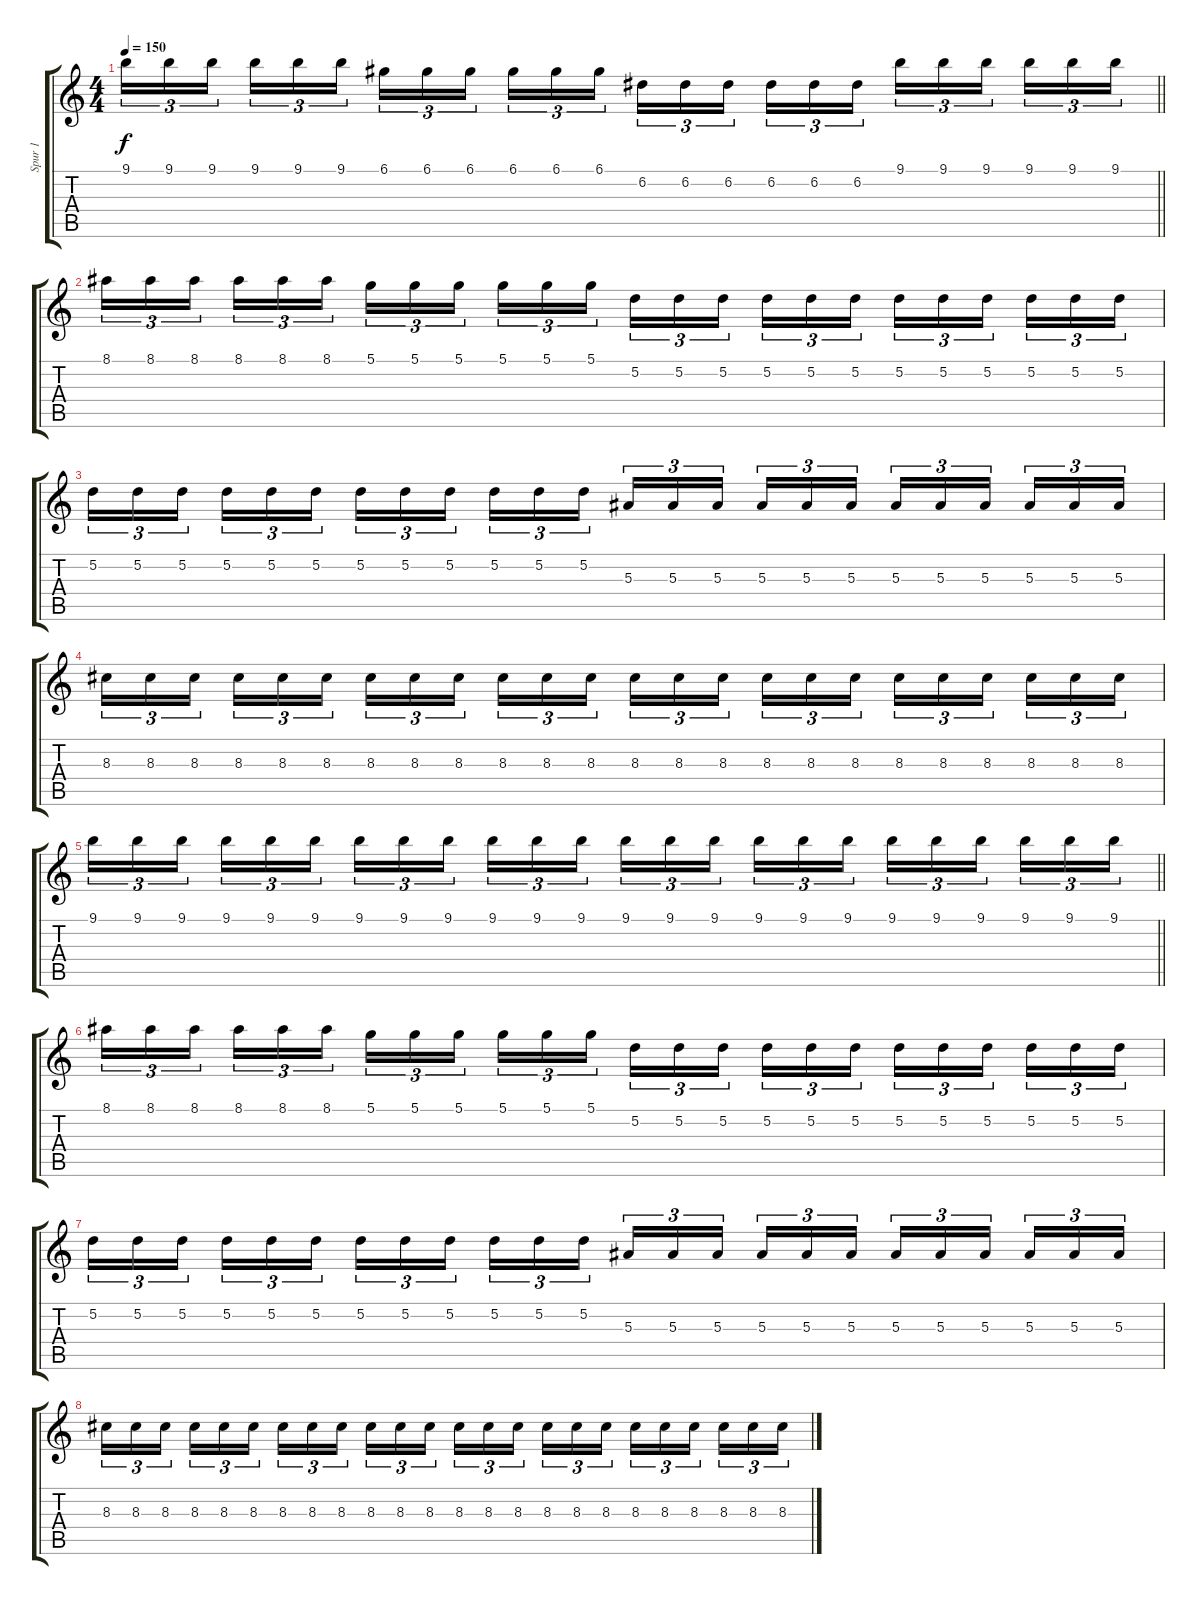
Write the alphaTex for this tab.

\track ("Spur 1" "Spur 1") {instrument distortionguitar}
\staff {score tabs}
\tuning (D4 A3 F3 C3 G2 D2) {hide}
\ts (4 4)
\tempo 150
\clef g2
\barLineRight lightlight
\ks c
9.1.16{tu (3 2) dy f} 9.1.16{tu (3 2)} 9.1.16{tu (3 2) beam splitsecondary} 9.1.16{tu (3 2)} 9.1.16{tu (3 2)} 9.1.16{tu (3 2)} 6.1.16{tu (3 2)} 6.1.16{tu (3 2)} 6.1.16{tu (3 2) beam splitsecondary} 6.1.16{tu (3 2)} 6.1.16{tu (3 2)} 6.1.16{tu (3 2)} 6.2.16{tu (3 2)} 6.2.16{tu (3 2)} 6.2.16{tu (3 2) beam splitsecondary} 6.2.16{tu (3 2)} 6.2.16{tu (3 2)} 6.2.16{tu (3 2)} 9.1.16{tu (3 2)} 9.1.16{tu (3 2)} 9.1.16{tu (3 2) beam splitsecondary} 9.1.16{tu (3 2)} 9.1.16{tu (3 2)} 9.1.16{tu (3 2)} |
8.1.16{tu (3 2)} 8.1.16{tu (3 2)} 8.1.16{tu (3 2) beam splitsecondary} 8.1.16{tu (3 2)} 8.1.16{tu (3 2)} 8.1.16{tu (3 2)} 5.1.16{tu (3 2)} 5.1.16{tu (3 2)} 5.1.16{tu (3 2) beam splitsecondary} 5.1.16{tu (3 2)} 5.1.16{tu (3 2)} 5.1.16{tu (3 2)} 5.2.16{tu (3 2)} 5.2.16{tu (3 2)} 5.2.16{tu (3 2) beam splitsecondary} 5.2.16{tu (3 2)} 5.2.16{tu (3 2)} 5.2.16{tu (3 2)} 5.2.16{tu (3 2)} 5.2.16{tu (3 2)} 5.2.16{tu (3 2) beam splitsecondary} 5.2.16{tu (3 2)} 5.2.16{tu (3 2)} 5.2.16{tu (3 2)} |
5.2.16{tu (3 2)} 5.2.16{tu (3 2)} 5.2.16{tu (3 2) beam splitsecondary} 5.2.16{tu (3 2)} 5.2.16{tu (3 2)} 5.2.16{tu (3 2)} 5.2.16{tu (3 2)} 5.2.16{tu (3 2)} 5.2.16{tu (3 2) beam splitsecondary} 5.2.16{tu (3 2)} 5.2.16{tu (3 2)} 5.2.16{tu (3 2)} 5.3.16{tu (3 2)} 5.3.16{tu (3 2)} 5.3.16{tu (3 2) beam splitsecondary} 5.3.16{tu (3 2)} 5.3.16{tu (3 2)} 5.3.16{tu (3 2)} 5.3.16{tu (3 2)} 5.3.16{tu (3 2)} 5.3.16{tu (3 2) beam splitsecondary} 5.3.16{tu (3 2)} 5.3.16{tu (3 2)} 5.3.16{tu (3 2)} |
8.3.16{tu (3 2)} 8.3.16{tu (3 2)} 8.3.16{tu (3 2) beam splitsecondary} 8.3.16{tu (3 2)} 8.3.16{tu (3 2)} 8.3.16{tu (3 2)} 8.3.16{tu (3 2)} 8.3.16{tu (3 2)} 8.3.16{tu (3 2) beam splitsecondary} 8.3.16{tu (3 2)} 8.3.16{tu (3 2)} 8.3.16{tu (3 2)} 8.3.16{tu (3 2)} 8.3.16{tu (3 2)} 8.3.16{tu (3 2) beam splitsecondary} 8.3.16{tu (3 2)} 8.3.16{tu (3 2)} 8.3.16{tu (3 2)} 8.3.16{tu (3 2)} 8.3.16{tu (3 2)} 8.3.16{tu (3 2) beam splitsecondary} 8.3.16{tu (3 2)} 8.3.16{tu (3 2)} 8.3.16{tu (3 2)} |
\barLineRight lightlight
9.1.16{tu (3 2)} 9.1.16{tu (3 2)} 9.1.16{tu (3 2) beam splitsecondary} 9.1.16{tu (3 2)} 9.1.16{tu (3 2)} 9.1.16{tu (3 2)} 9.1.16{tu (3 2)} 9.1.16{tu (3 2)} 9.1.16{tu (3 2) beam splitsecondary} 9.1.16{tu (3 2)} 9.1.16{tu (3 2)} 9.1.16{tu (3 2)} 9.1.16{tu (3 2)} 9.1.16{tu (3 2)} 9.1.16{tu (3 2) beam splitsecondary} 9.1.16{tu (3 2)} 9.1.16{tu (3 2)} 9.1.16{tu (3 2)} 9.1.16{tu (3 2)} 9.1.16{tu (3 2)} 9.1.16{tu (3 2) beam splitsecondary} 9.1.16{tu (3 2)} 9.1.16{tu (3 2)} 9.1.16{tu (3 2)} |
8.1.16{tu (3 2)} 8.1.16{tu (3 2)} 8.1.16{tu (3 2) beam splitsecondary} 8.1.16{tu (3 2)} 8.1.16{tu (3 2)} 8.1.16{tu (3 2)} 5.1.16{tu (3 2)} 5.1.16{tu (3 2)} 5.1.16{tu (3 2) beam splitsecondary} 5.1.16{tu (3 2)} 5.1.16{tu (3 2)} 5.1.16{tu (3 2)} 5.2.16{tu (3 2)} 5.2.16{tu (3 2)} 5.2.16{tu (3 2) beam splitsecondary} 5.2.16{tu (3 2)} 5.2.16{tu (3 2)} 5.2.16{tu (3 2)} 5.2.16{tu (3 2)} 5.2.16{tu (3 2)} 5.2.16{tu (3 2) beam splitsecondary} 5.2.16{tu (3 2)} 5.2.16{tu (3 2)} 5.2.16{tu (3 2)} |
5.2.16{tu (3 2)} 5.2.16{tu (3 2)} 5.2.16{tu (3 2) beam splitsecondary} 5.2.16{tu (3 2)} 5.2.16{tu (3 2)} 5.2.16{tu (3 2)} 5.2.16{tu (3 2)} 5.2.16{tu (3 2)} 5.2.16{tu (3 2) beam splitsecondary} 5.2.16{tu (3 2)} 5.2.16{tu (3 2)} 5.2.16{tu (3 2)} 5.3.16{tu (3 2)} 5.3.16{tu (3 2)} 5.3.16{tu (3 2) beam splitsecondary} 5.3.16{tu (3 2)} 5.3.16{tu (3 2)} 5.3.16{tu (3 2)} 5.3.16{tu (3 2)} 5.3.16{tu (3 2)} 5.3.16{tu (3 2) beam splitsecondary} 5.3.16{tu (3 2)} 5.3.16{tu (3 2)} 5.3.16{tu (3 2)} |
8.3.16{tu (3 2)} 8.3.16{tu (3 2)} 8.3.16{tu (3 2) beam splitsecondary} 8.3.16{tu (3 2)} 8.3.16{tu (3 2)} 8.3.16{tu (3 2)} 8.3.16{tu (3 2)} 8.3.16{tu (3 2)} 8.3.16{tu (3 2) beam splitsecondary} 8.3.16{tu (3 2)} 8.3.16{tu (3 2)} 8.3.16{tu (3 2)} 8.3.16{tu (3 2)} 8.3.16{tu (3 2)} 8.3.16{tu (3 2) beam splitsecondary} 8.3.16{tu (3 2)} 8.3.16{tu (3 2)} 8.3.16{tu (3 2)} 8.3.16{tu (3 2)} 8.3.16{tu (3 2)} 8.3.16{tu (3 2) beam splitsecondary} 8.3.16{tu (3 2)} 8.3.16{tu (3 2)} 8.3.16{tu (3 2)}
